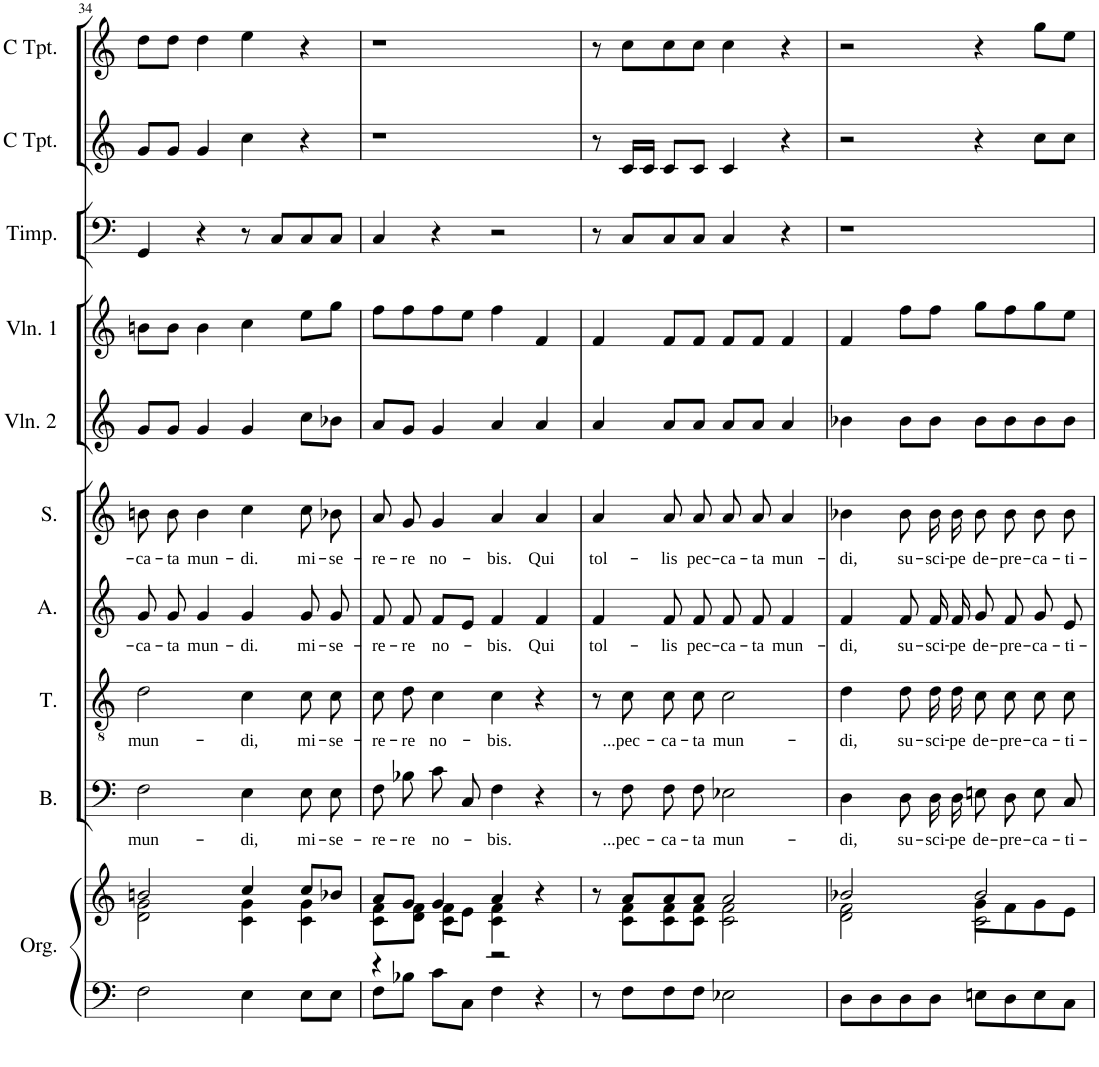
**kern	**kern	**kern	**text	**kern	**text	**kern	**text	**kern	**text	**kern	**kern	**kern	**kern	**kern
*part10	*part10	*part9	*part9	*part8	*part8	*part7	*part7	*part6	*part6	*part5	*part4	*part3	*part2	*part1
*staff11	*staff10	*staff9	*staff9	*staff8	*staff8	*staff7	*staff7	*staff6	*staff6	*staff5	*staff4	*staff3	*staff2	*staff1
*I"Organo	*	*I"Bass	*	*I"Tenore	*	*I"Alto	*	*I"Canto	*	*I"Violino secondo	*I"Violino primo	*I"Tympani	*I"Clarino secondo	*I"Clarino primo
*I'Org.	*	*I'B.	*	*I'T.	*	*I'A.	*	*	*	*I'Vln. 2	*I'Vln. 1	*	*	*
!!LO:PB:g=z
*clefF4	*clefG2	*clefF4	*	*clefGv2	*	*clefG2	*	*clefG2	*	*clefG2	*clefG2	*clefF4	*clefG2	*clefG2
*	*	*	*	*Trd7c12	*	*	*	*	*	*	*	*	*	*
*k[]	*k[]	*k[]	*	*k[]	*	*k[]	*	*k[]	*	*k[]	*k[]	*k[]	*k[]	*k[]
*M4/4	*M4/4	*M4/4	*	*M4/4	*	*M4/4	*	*M4/4	*	*M4/4	*M4/4	*M4/4	*M4/4	*M4/4
*met(c)	*met(c)	*met(c)	*	*met(c)	*	*met(c)	*	*met(c)	*	*met(c)	*met(c)	*met(c)	*met(c)	*met(c)
=34	=34	=34	=34	=34	=34	=34	=34	=34	=34	=34	=34	=34	=34	=34
*	*^	*	*	*	*	*	*	*	*	*	*	*	*	*
!	!	!	!	!LO:LY:b	!	!LO:LY:b	!	!LO:LY:b	!	!LO:LY:b	!	!	!	!	!
2F\	2bn/	2d\ 2g\	2F\	mun-	2d\	mun-	8g/	-ca-	8bn\L	-ca-	8g/L	8bn\L	4GG/	8g/L	8dd\L
!	!	!	!	!	!	!	!	!LO:LY:b	!	!LO:LY:b	!	!	!	!	!
.	.	.	.	.	.	.	8g/	-ta	8b\J	-ta	8g/J	8b\J	.	8g/J	8dd\J
!	!	!	!	!	!	!	!	!LO:LY:b	!	!LO:LY:b	!	!	!	!	!
.	.	.	.	.	.	.	4g/	mun-	4b\	mun-	4g/	4b\	4r	4g/	4dd\
!	!	!	!	!LO:LY:b	!	!LO:LY:b	!	!LO:LY:b	!	!LO:LY:b	!	!	!	!	!
4E\	4cc/	4c\ 4g\	4E\	-di,	4c\	-di,	4g/	-di.	4cc\	-di.	4g/	4cc\	8r	4cc\	4ee\
.	.	.	.	.	.	.	.	.	.	.	.	.	8C/L	.	.
!	!	!	!	!LO:LY:b	!	!LO:LY:b	!	!LO:LY:b	!	!LO:LY:b	!	!	!	!	!
8E\L	8cc/L	4c\ 4g\	8E\L	mi-	8c\L	mi-	8g/	mi-	8cc\L	mi-	8cc\L	8ee\L	8C/	4r	4r
!	!	!	!	!LO:LY:b	!	!LO:LY:b	!	!LO:LY:b	!	!LO:LY:b	!	!	!	!	!
8E\J	8b-X/J	.	8E\J	-se-	8c\J	-se-	8g/	-se-	8b-X\J	-se-	8b-X\J	8gg\J	8C/J	.	.
=35	=35	=35	=35	=35	=35	=35	=35	=35	=35	=35	=35	=35	=35	=35	=35
*	*	*^	*	*	*	*	*	*	*	*	*	*	*	*	*
!	!	!	!	!	!LO:LY:b	!	!LO:LY:b	!	!LO:LY:b	!	!LO:LY:b	!	!	!	!	!
8F\L	8a/L	8c\ 8f\L	4r	8F\L	-re-	8c\L	-re-	8f/	-re-	8a/L	-re-	8a/L	8ff\L	4C/	1r	1r
!	!	!	!	!	!LO:LY:b	!	!LO:LY:b	!	!LO:LY:b	!	!LO:LY:b	!	!	!	!	!
8B-X\J	8g/J	8d\ 8f\J	.	8B-X\J	-re	8d\J	-re	8f/	-re	8g/J	-re	8g/J	8ff\	.	.	.
!	!	!	!	!	!LO:LY:b	!	!LO:LY:b	!	!LO:LY:b	!	!LO:LY:b	!	!	!	!	!
8c\L	4g/	8f\L	4c\	8c\L	no-	4c\	no-	8f/L	no-	4g/	no-	4g/	8ff\	4r	.	.
8C\J	.	8e\J	.	8C\J	.	.	.	8e/J	.	.	.	.	8ee\J	.	.	.
!	!	!	!	!	!LO:LY:b	!	!LO:LY:b	!	!LO:LY:b	!	!LO:LY:b	!	!	!	!	!
4F\	4a/	4c\ 4f\	2r	4F\	-bis.	4c\	-bis.	4f/	-bis.	4a/	-bis.	4a/	4ff\	2r	.	.
!	!	!	!	!	!	!	!	!	!LO:LY:b	!	!LO:LY:b	!	!	!	!	!
4r	4r	4ryy	.	4r	.	4r	.	4f/	Qui	4a/	Qui	4a/	4f/	.	.	.
*	*	*v	*v	*	*	*	*	*	*	*	*	*	*	*	*	*
=36	=36	=36	=36	=36	=36	=36	=36	=36	=36	=36	=36	=36	=36	=36	=36
!	!	!	!	!	!	!	!	!LO:LY:b	!	!LO:LY:b	!	!	!	!	!
8r	8r	8ryy	8r	.	8r	.	4f/	tol-	4a/	tol-	4a/	4f/	8r	8r	8r
!	!	!	!	!LO:LY:b	!	!LO:LY:b	!	!	!	!	!	!	!	!	!
8F\L	8a/L	8c\ 8f\L	8F\	...pec-	8c\	...pec-	.	.	.	.	.	.	8C/L	16c/LL	8cc\L
.	.	.	.	.	.	.	.	.	.	.	.	.	.	16c/JJ	.
!	!	!	!	!LO:LY:b	!	!LO:LY:b	!	!LO:LY:b	!	!LO:LY:b	!	!	!	!	!
8F\	8a/	8c\ 8f\	8F\L	-ca-	8c\L	-ca-	8f/	-lis	8a/L	-lis	8a/L	8f/L	8C/	8c/L	8cc\
!	!	!	!	!LO:LY:b	!	!LO:LY:b	!	!LO:LY:b	!	!LO:LY:b	!	!	!	!	!
8F\J	8a/J	8c\ 8f\J	8F\J	-ta	8c\J	-ta	8f/	pec-	8a/J	pec-	8a/J	8f/J	8C/J	8c/J	8cc\J
!	!	!	!	!LO:LY:b	!	!LO:LY:b	!	!LO:LY:b	!	!LO:LY:b	!	!	!	!	!
2E-X\	2a/	2c\ 2f\	2E-X\	mun-	2c\	mun-	8f/	-ca-	8a/L	-ca-	8a/L	8f/L	4C/	4c/	4cc\
!	!	!	!	!	!	!	!	!LO:LY:b	!	!LO:LY:b	!	!	!	!	!
.	.	.	.	.	.	.	8f/	-ta	8a/J	-ta	8a/J	8f/J	.	.	.
!	!	!	!	!	!	!	!	!LO:LY:b	!	!LO:LY:b	!	!	!	!	!
.	.	.	.	.	.	.	4f/	mun-	4a/	mun-	4a/	4f/	4r	4r	4r
=37	=37	=37	=37	=37	=37	=37	=37	=37	=37	=37	=37	=37	=37	=37	=37
*	*	*^	*	*	*	*	*	*	*	*	*	*	*	*	*
!	!	!	!	!	!LO:LY:b	!	!LO:LY:b	!	!LO:LY:b	!	!LO:LY:b	!	!	!	!	!
8D\L	2b-X/	2d\ 2f\	2ryy	4D\	-di,	4d\	-di,	4f/	-di,	4b-X\	-di,	4b-X\	4f/	1r	2r	2r
8D\	.	.	.	.	.	.	.	.	.	.	.	.	.	.	.	.
!	!	!	!	!	!LO:LY:b	!	!LO:LY:b	!	!LO:LY:b	!	!LO:LY:b	!	!	!	!	!
8D\	.	.	.	8D\L	su-	8d\L	su-	8f/	su-	8b-\L	su-	8b-\L	8ff\L	.	.	.
!	!	!	!	!	!LO:LY:b	!	!LO:LY:b	!	!LO:LY:b	!	!LO:LY:b	!	!	!	!	!
8D\J	.	.	.	16D\L	-sci-	16d\L	-sci-	16f/	-sci-	16b-\L	-sci-	8b-\J	8ff\J	.	.	.
!	!	!	!	!	!LO:LY:b	!	!LO:LY:b	!	!LO:LY:b	!	!LO:LY:b	!	!	!	!	!
.	.	.	.	16D\JJ	-pe	16d\JJ	-pe	16f/	-pe	16b-\JJ	-pe	.	.	.	.	.
!	!	!	!	!	!LO:LY:b	!	!LO:LY:b	!	!LO:LY:b	!	!LO:LY:b	!	!	!	!	!
8En\L	2b-/	8g\L	2c\	8En\L	de-	8c\L	de-	8g/	de-	8b-\L	de-	8b-\L	8gg\L	.	4r	4r
!	!	!	!	!	!LO:LY:b	!	!LO:LY:b	!	!LO:LY:b	!	!LO:LY:b	!	!	!	!	!
8D\	.	8f\	.	8D\J	-pre-	8c\J	-pre-	8f/	-pre-	8b-\J	-pre-	8b-\	8ff\	.	.	.
!	!	!	!	!	!LO:LY:b	!	!LO:LY:b	!	!LO:LY:b	!	!LO:LY:b	!	!	!	!	!
8E\	.	8g\	.	8E\L	-ca-	8c\L	-ca-	8g/	-ca-	8b-\L	-ca-	8b-\	8gg\	.	8cc\L	8gg\L
!	!	!	!	!	!LO:LY:b	!	!LO:LY:b	!	!LO:LY:b	!	!LO:LY:b	!	!	!	!	!
8C\J	.	8e\J	.	8C\J	-ti-	8c\J	-ti-	8e/	-ti-	8b-\J	-ti-	8b-\J	8ee\J	.	8cc\J	8ee\J
*	*v	*v	*v	*	*	*	*	*	*	*	*	*	*	*	*	*
=	=	=	=	=	=	=	=	=	=	=	=	=	=	=
*-	*-	*-	*-	*-	*-	*-	*-	*-	*-	*-	*-	*-	*-	*-
